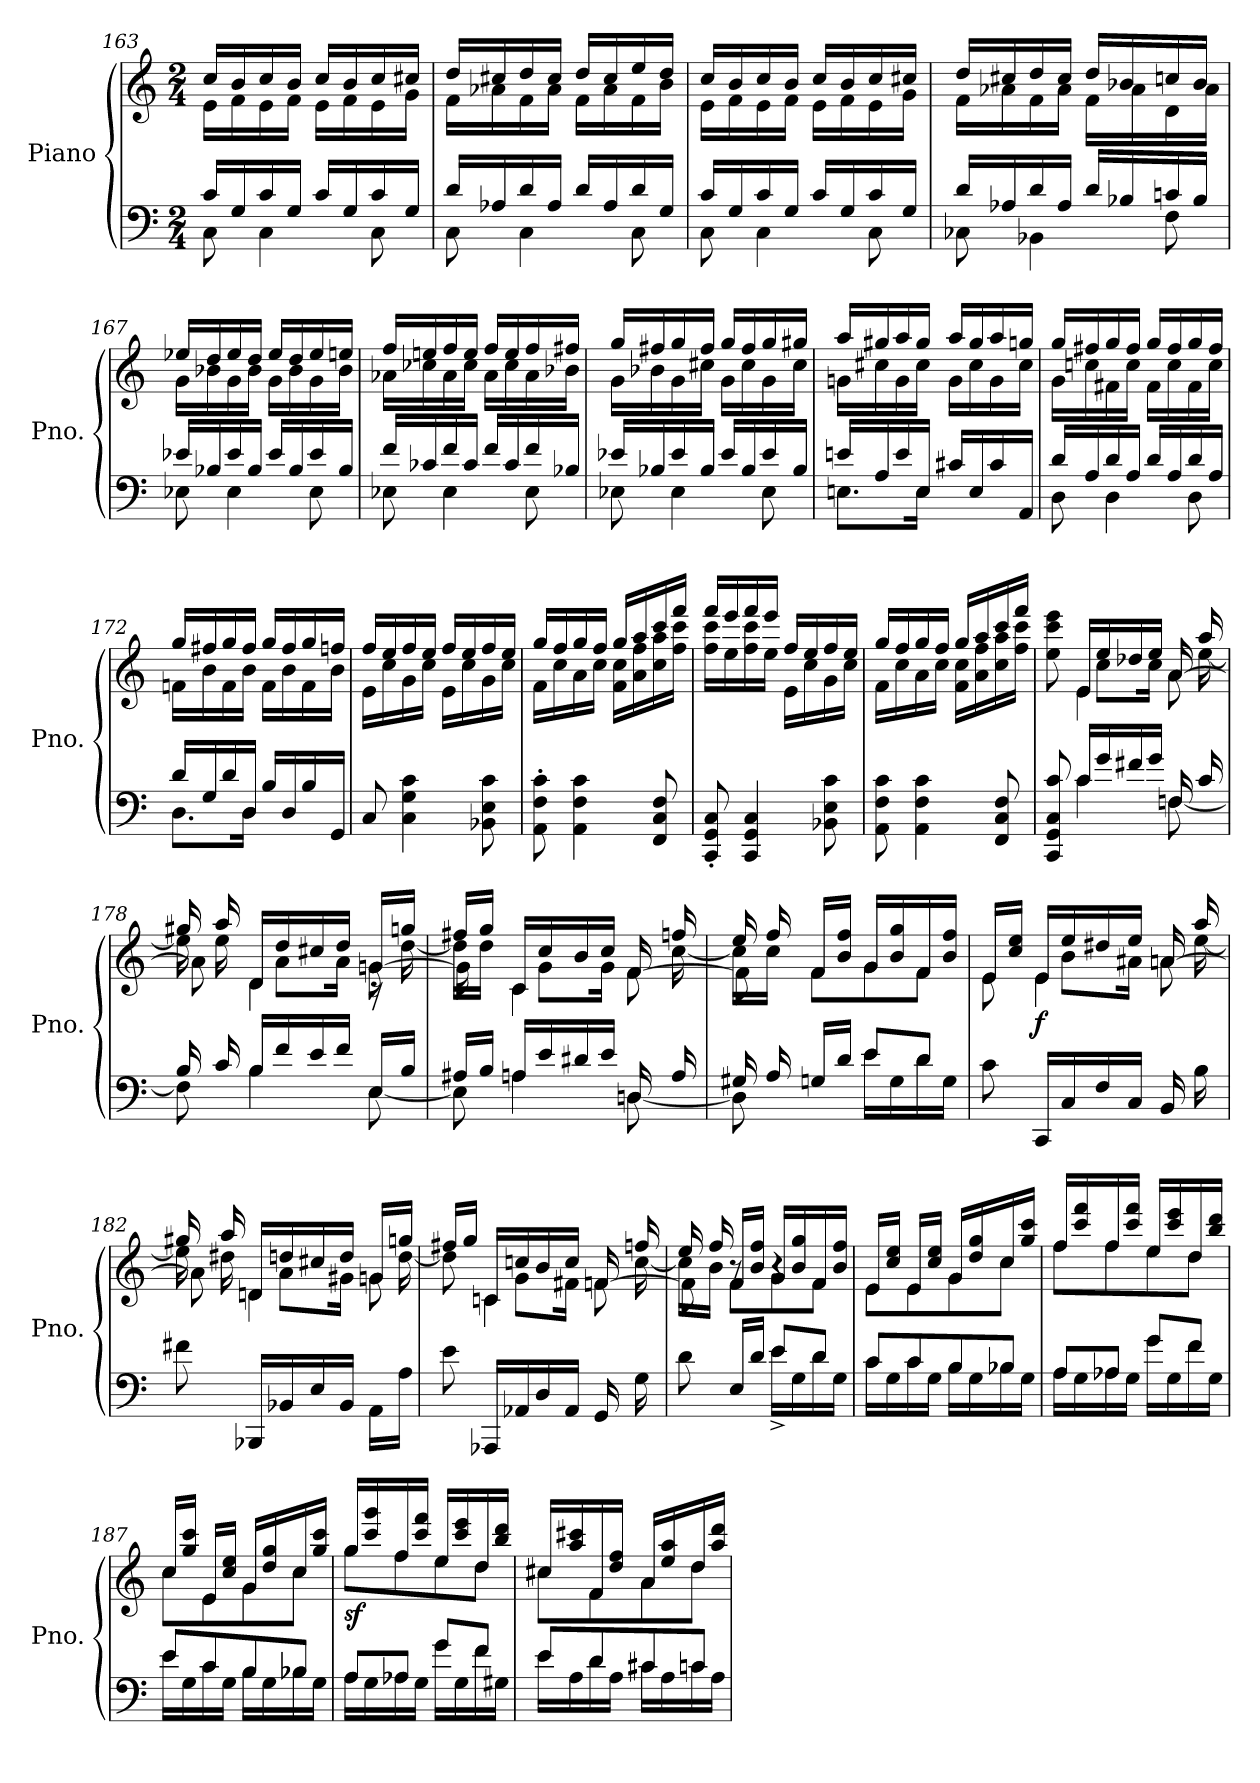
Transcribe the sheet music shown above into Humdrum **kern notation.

**kern	**kern	**dynam
*part1	*part1	*part1
*staff2	*staff1	*staff1/2
*I"Piano	*	*
*I'Pno.	*	*
!!LO:LB:g=z
*clefF4	*clefG2	*
*k[]	*k[]	*
*M2/4	*M2/4	*
=163	=163	=163
*^	*^	*
16c/LL	8C\	16cc/LL	16e\LL	.
16G/	.	16b/	16f\	.
16c/	4C\	16cc/	16e\	.
16G/JJ	.	16b/JJ	16f\JJ	.
16c/LL	.	16cc/LL	16e\LL	.
16G/	.	16b/	16f\	.
16c/	8C\	16cc/	16e\	.
16G/JJ	.	16cc#X/JJ	16g\JJ	.
=164	=164	=164	=164	=164
16d/LL	8C\	16dd/LL	16f\LL	.
16A-X/	.	16cc#X/	16a-X\	.
16d/	4C\	16dd/	16f\	.
16A-/JJ	.	16cc#/JJ	16a-\JJ	.
16d/LL	.	16dd/LL	16f\LL	.
16A-/	.	16cc#/	16a-\	.
16d/	8C\	16ee/	16f\	.
16G/JJ	.	16dd/JJ	16b\JJ	.
=165	=165	=165	=165	=165
16c/LL	8C\	16cc/LL	16e\LL	.
16G/	.	16b/	16f\	.
16c/	4C\	16cc/	16e\	.
16G/JJ	.	16b/JJ	16f\JJ	.
16c/LL	.	16cc/LL	16e\LL	.
16G/	.	16b/	16f\	.
16c/	8C\	16cc/	16e\	.
16G/JJ	.	16cc#X/JJ	16g\JJ	.
=166	=166	=166	=166	=166
16d/LL	8C-X\	16dd/LL	16f\LL	.
16A-X/	.	16cc#X/	16a-X\	.
16d/	4BB-X\	16dd/	16f\	.
16A-/JJ	.	16cc#/JJ	16a-\JJ	.
16d/LL	.	16dd/LL	16f\LL	.
16B-X/	.	16b-X/	16a-\	.
16cn/	8F\	16ccn/	16d\	.
16B-/JJ	.	16b-/JJ	16a-\JJ	.
!!LO:PB:g=z	!!
=167	=167	=167	=167	=167
16e-X/LL	8E-X\	16ee-X/LL	16g\LL	.
16B-X/	.	16dd/	16b-X\	.
16e-/	4E-\	16ee-/	16g\	.
16B-/JJ	.	16dd/JJ	16b-\JJ	.
16e-/LL	.	16ee-/LL	16g\LL	.
16B-/	.	16dd/	16b-\	.
16e-/	8E-\	16ee-/	16g\	.
16B-/JJ	.	16een/JJ	16b-\JJ	.
=168	=168	=168	=168	=168
16f/LL	8E-X\	16ff/LL	16a-X\LL	.
16c-X/	.	16een/	16cc-X\	.
16f/	4E-\	16ff/	16a-\	.
16c-/JJ	.	16ee/JJ	16cc-\JJ	.
16f/LL	.	16ff/LL	16a-\LL	.
16c-/	.	16ee/	16cc-\	.
16f/	8E-\	16ff/	16a-\	.
16B-X/JJ	.	16ff#X/JJ	16b-X\JJ	.
=169	=169	=169	=169	=169
16e-X/LL	8E-X\	16gg/LL	16g\LL	.
16B-X/	.	16ff#X/	16b-X\	.
16e-/	4E-\	16gg/	16g\	.
16B-/JJ	.	16ff#/JJ	16cc#X\JJ	.
16e-/LL	.	16gg/LL	16g\LL	.
16B-/	.	16ff#/	16cc#\	.
16e-/	8E-\	16gg/	16g\	.
16B-/JJ	.	16gg#X/JJ	16cc#\JJ	.
=170	=170	=170	=170	=170
16en/LL	8.En\L	16aa/LL	16gn\LL	.
16A/	.	16gg#X/	16cc#X\	.
16e/	.	16aa/	16g\	.
16E/JJ	16E\Jk	16gg#/JJ	16cc#\JJ	.
16c#X/LL	4ryy	16aa/LL	16g\LL	.
16E/	.	16gg#/	16cc#\	.
16c#/	.	16aa/	16g\	.
16AA/JJ	.	16ggn/JJ	16cc#\JJ	.
!!LO:LB:g=z	!!
=171	=171	=171	=171	=171
16d/LL	8D\	16gg/LL	16g\LL	.
16A/	.	16ff#X/	16ccn\	.
16d/	4D\	16gg/	16f#X\	.
16A/JJ	.	16ff#/JJ	16cc\JJ	.
16d/LL	.	16gg/LL	16f#\LL	.
16A/	.	16ff#/	16cc\	.
16d/	8D\	16gg/	16f#\	.
16A/JJ	.	16ff#/JJ	16cc\JJ	.
=172	=172	=172	=172	=172
16d/LL	8.D\L	16gg/LL	16fn\LL	.
16G/	.	16ff#X/	16b\	.
16d/	.	16gg/	16f\	.
16D/JJ	16D\Jk	16ff#/JJ	16b\JJ	.
16B/LL	4ryy	16gg/LL	16f\LL	.
16D/	.	16ff#/	16b\	.
16B/	.	16gg/	16f\	.
16GG/JJ	.	16ffn/JJ	16b\JJ	.
*v	*v	*	*	*
=173	=173	=173	=173
8C/	16ff/LL	16e\LL	.
.	16ee/	16cc\	.
4C\ 4G\ 4c\	16ff/	16g\	.
.	16ee/JJ	16cc\JJ	.
.	16ff/LL	16e\LL	.
.	16ee/	16cc\	.
8BB-X\ 8E\ 8c\	16ff/	16g\	.
.	16ee/JJ	16cc\JJ	.
=174	=174	=174	=174
8AA\' 8F\' 8c\'	16gg/LL	16f\LL	.
.	16ff/	16cc\	.
4AA\ 4F\ 4c\	16gg/	16a\	.
.	16ff/JJ	16cc\JJ	.
.	16gg/LL	16f\ 16cc\LL	.
.	16aa/	16a\ 16ff\	.
8FF/ 8C/ 8F/	16ccc/	16cc\ 16aa\	.
.	16fff/JJ	16ff\ 16ccc\JJ	.
!!LO:LB:g=z	!!
=175	=175	=175	=175
8CC/' 8GG/' 8C/'	16fff/LL	16ff\ 16ccc\LL	.
.	16eee/	16ee\	.
4CC/ 4GG/ 4C/	16fff/	16ff\ 16ccc\	.
.	16eee/JJ	16ee\JJ	.
.	16ff/LL	16e\LL	.
.	16ee/	16cc\	.
8BB-X\ 8E\ 8c\	16ff/	16g\	.
.	16ee/JJ	16cc\JJ	.
=176	=176	=176	=176
8AA\ 8F\ 8c\	16gg/LL	16f\LL	.
.	16ff/	16cc\	.
4AA\ 4F\ 4c\	16gg/	16a\	.
.	16ff/JJ	16cc\JJ	.
.	16gg/LL	16f\ 16cc\LL	.
.	16aa/	16a\ 16ff\	.
8FF/ 8C/ 8F/	16ccc/	16cc\ 16aa\	.
.	16fff/JJ	16ff\ 16ccc\JJ	.
=177	=177	=177	=177
*^	*	*^	*
8CC/ 8GG/ 8C/ 8c/	8rCCyy	8ee\ 8ccc\ 8eee\	8rAyy	8reeeyy	.
16c/LL	4c\	16e/LL	16reyy	4e\	.
16g/	.	16ee/	8cc\L	.	.
16f#X/	.	16dd-X/	.	.	.
16g/JJ	.	16ee/JJ	16cc\Jk	.	.
16Fn/	[8F\	16a/	16reyy	[8a\	.
16c/	.	16aa/	[16ee\	.	.
=178	=178	=178	=178	=178	=178
16B/	8F\]	16gg#X/	16ee\]	8a\]	.
16c/	.	16aa/	16ee\	.	.
16B/LL	4B\	16d/LL	16rcyy	4d\	.
16f/	.	16dd/	8a\L	.	.
16e/	.	16cc#X/	.	.	.
16f/JJ	.	16dd/JJ	16a\Jk	.	.
16E/LL	[8E\	16gn/LL	16rc	[8g\	.
16B/JJ	.	16ggn/JJ	[16dd\	.	.
!!LO:LB:g=z	!!	!!
=179	=179	=179	=179	=179	=179
16A#X/LL	8E\]	16ff#X/LL	16dd\LL]	16g\]	.
16B/JJ	.	16gg/JJ	16dd\JJ	16reeeyy	.
16An/LL	4A\	16c/LL	16rcyy	4c\	.
16e/	.	16cc/	8g\L	.	.
16d#X/	.	16b/	.	.	.
16e/JJ	.	16cc/JJ	16g\Jk	.	.
16Dn/	[8D\	16f/	16rcyy	[8f\	.
16A/	.	16ffn/	[16cc\	.	.
=180	=180	=180	=180	=180	=180
16G#X/	8D\]	16ee/	16cc\LL]	8f\]	.
16A/	.	16ff/	16cc\JJ	.	.
16Gn/LL	8ryy	16f/LL	8f\L	8ryy	.
16d/JJ	.	16b/ 16ff/JJ	.	.	.
8e/L	16e\LL	16g/LL	8g\	4ryy	.
.	16G\	16b/ 16gg/	.	.	.
8d/J	16d\	16f/	8f\J	.	.
.	16G\JJ	16b/ 16ff/JJ	.	.	.
*v	*v	*	*	*	*
=181	=181	=181	=181	=181
8c\	16e/LL	8e\	8ryy	.
.	16cc/ 16ee/JJ	.	.	.
!	!	!	!	!LO:DY:b
16CC/LL	16e/LL	16rAyy	4e\	f
16C/	16ee/	8b\L	.	.
16F/	16dd#X/	.	.	.
16C/JJ	16ee/JJ	16a#X\Jk	.	.
16BB/	16an/	16rAyy	[8a\	.
16B\	16aa/	[16ee\	.	.
=182	=182	=182	=182	=182
8f#X\	16gg#X/	16ee\]	8a\]	.
.	16aa/	16dd#X\	.	.
16BBB-X/LL	16dn/LL	16rAyy	4d\	.
16BB-X/	16ddn/	8a\L	.	.
16E/	16cc#X/	.	.	.
16BB-/JJ	16dd/JJ	16g#X\Jk	.	.
16AA\LL	16gn/LL	16rcyy	8g\	.
16A\JJ	16ggn/JJ	[16dd\	.	.
!!LO:PB:g=z	!!	!!
=183	=183	=183	=183	=183
8e\	16ff#X/LL	8dd\]	8rDyy	.
.	16gg/JJ	.	.	.
16AAA-X/LL	16cn/LL	16rAyy	4c\	.
16AA-X/	16ccn/	8g\L	.	.
16D/	16b/	.	.	.
16AA-/JJ	16cc/JJ	16f#X\Jk	.	.
16GG/	16fn/	16reyy	[8f\	.
16G\	16ffn/	[16cc\	.	.
=184	=184	=184	=184	=184
*^	*	*	*	*
8d\	4rEEyy	16ee/	16cc\LL]	8f\]	.
.	.	16ff/	16b\JJ	.	.
16E/LL	.	16f/LL	8f\L	8r	.
16d/JJ	.	16b/ 16ff/JJ	.	.	.
8e/L	16e^\LL	16g/LL	8g\	4r	.
.	16G\	16b/ 16gg/	.	.	.
8d/J	16d\	16f/	8f\J	.	.
.	16G\JJ	16b/ 16ff/JJ	.	.	.
*	*	*	*v	*v	*
=185	=185	=185	=185	=185
8c/L	16c\LL	16e/LL	8e\L	.
.	16G\	16cc/ 16ee/JJ	.	.
8c/	16c\	16e/LL	8e\	.
.	16G\JJ	16cc/ 16ee/JJ	.	.
8B/	16B\LL	16g/LL	8g\	.
.	16G\	16dd/ 16gg/	.	.
8B-X/J	16B-\	16cc/	8cc\J	.
.	16G\JJ	16gg/ 16ccc/JJ	.	.
=186	=186	=186	=186	=186
8A/L	16A\LL	16ff/LL	8ff\L	.
.	16G\	16ccc/ 16fff/	.	.
8A-X/J	16A-\	16ff/	8ff\	.
.	16G\JJ	16ccc/ 16fff/JJ	.	.
8g/L	16g\LL	16ee/LL	8ee\	.
.	16G\	16ccc/ 16eee/	.	.
8f/J	16f\	16dd/	8dd\J	.
.	16G\JJ	16bb/ 16ddd/JJ	.	.
!!LO:LB:g=z	!!
=187	=187	=187	=187	=187
8e/L	16e\LL	16cc/LL	8cc\L	.
.	16G\	16gg/ 16ccc/JJ	.	.
8c/	16c\	16e/LL	8e\	.
.	16G\JJ	16cc/ 16ee/JJ	.	.
8B/	16B\LL	16g/LL	8g\	.
.	16G\	16dd/ 16gg/	.	.
8B-X/J	16B-\	16cc/	8cc\J	.
.	16G\JJ	16gg/ 16ccc/JJ	.	.
=188	=188	=188	=188	=188
!	!	!	!	!LO:DY:b
8A/L	16A\LL	16gg/LL	8gg\L	sf
.	16G\	16ccc/ 16ggg/	.	.
8A-X/J	16A-\	16ff/	8ff\	.
.	16G\JJ	16ccc/ 16fff/JJ	.	.
8g/L	16g\LL	16ee/LL	8ee\	.
.	16G\	16ccc/ 16eee/	.	.
8f/J	16f\	16dd/	8dd\J	.
.	16G#X\JJ	16bb/ 16ddd/JJ	.	.
=189	=189	=189	=189	=189
8e/L	16e\LL	16cc#X/LL	8cc#\L	.
.	16A\	16aa/ 16ccc#X/	.	.
8d/	16d\	16f/	8f\	.
.	16A\JJ	16dd/ 16ff/JJ	.	.
8c#X/	16c#\LL	16a/LL	8a\	.
.	16A\	16ee/ 16aa/	.	.
8cn/J	16c\	16dd/	8dd\J	.
.	16A\JJ	16aa/ 16ddd/JJ	.	.
*v	*v	*	*	*
*	*v	*v	*
=	=	=
*-	*-	*-
